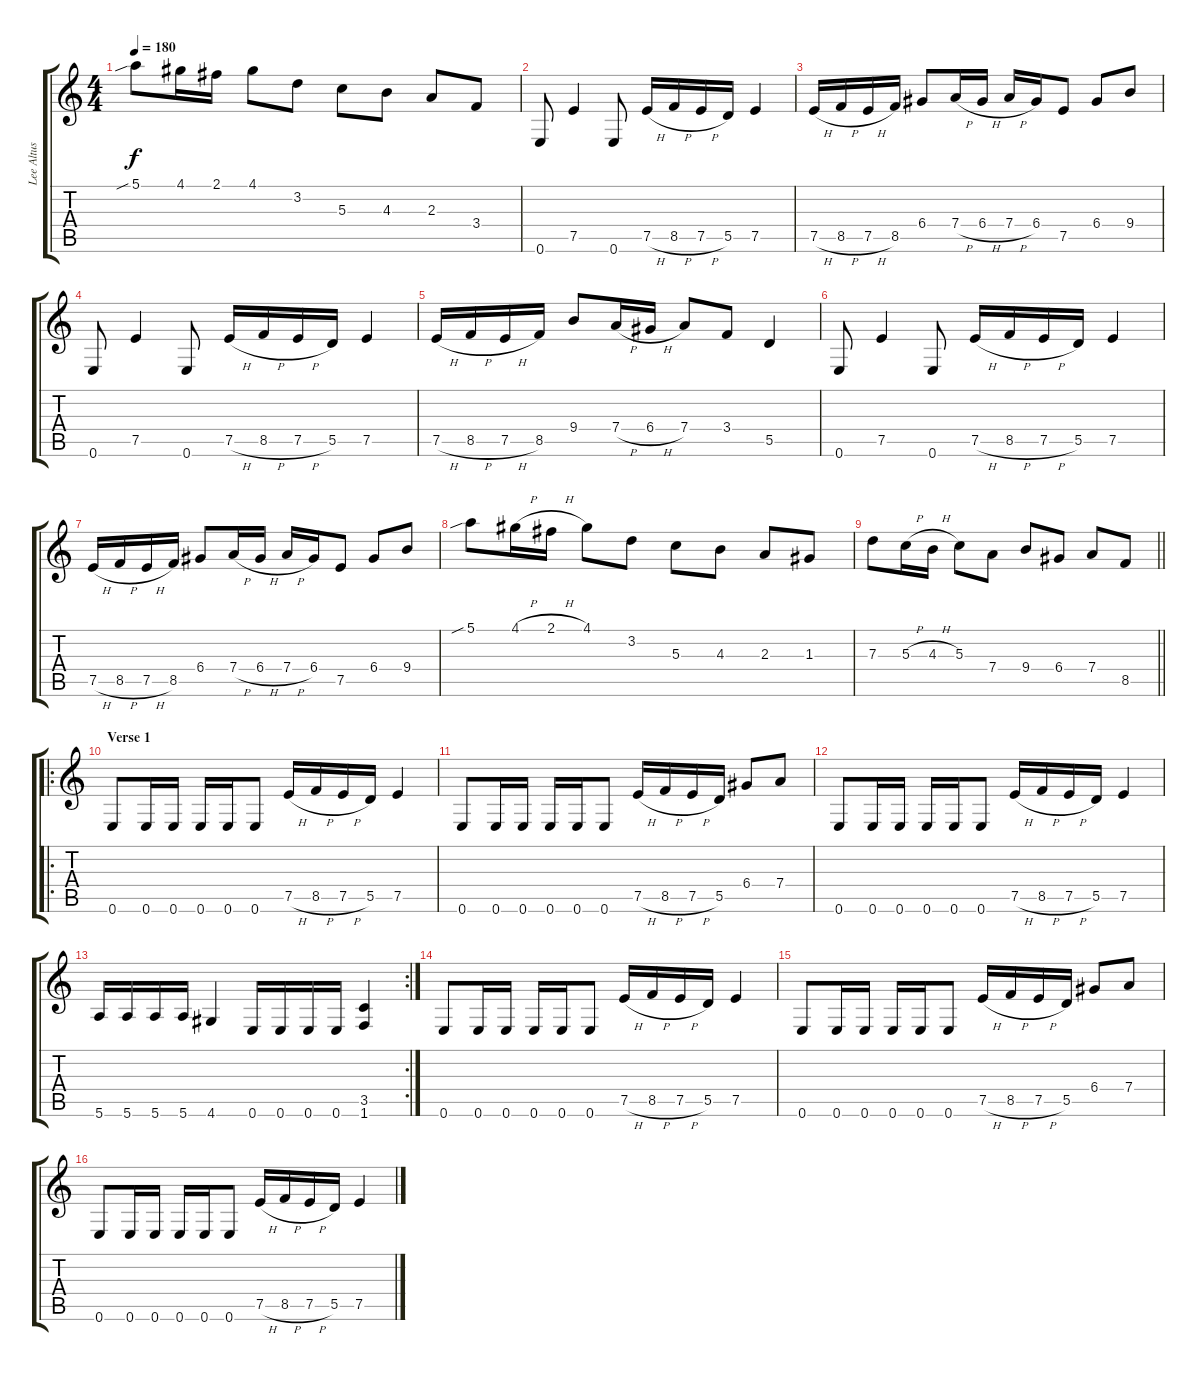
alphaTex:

\track ("Lee Altus" "Lee Altus") {instrument distortionguitar}
\staff {score tabs}
\tuning (E4 B3 G3 D3 A2 E2) {hide}
\ts (4 4)
\tempo 180
\clef g2
\ks c
5.1{sib}.8{dy f} 4.1.16 2.1.16 4.1.8 3.2.8 5.3.8 4.3.8 2.3.8 3.4.8 |
0.6.8 7.5.4 0.6.8 7.5{h}.16 8.5{h}.16 7.5{h}.16 5.5.16 7.5.4 |
7.5{h}.16 8.5{h}.16 7.5{h}.16 8.5.16 6.4.8 7.4{h}.16 6.4{h}.16 7.4{h}.16 6.4.16 7.5.8 6.4.8 9.4.8 |
0.6.8 7.5.4 0.6.8 7.5{h}.16 8.5{h}.16 7.5{h}.16 5.5.16 7.5.4 |
7.5{h}.16 8.5{h}.16 7.5{h}.16 8.5.16 9.4.8 7.4{h}.16 6.4{h}.16 7.4.8 3.4.8 5.5.4 |
0.6.8 7.5.4 0.6.8 7.5{h}.16 8.5{h}.16 7.5{h}.16 5.5.16 7.5.4 |
7.5{h}.16 8.5{h}.16 7.5{h}.16 8.5.16 6.4.8 7.4{h}.16 6.4{h}.16 7.4{h}.16 6.4.16 7.5.8 6.4.8 9.4.8 |
5.1{sib}.8 4.1{h}.16 2.1{h}.16 4.1.8 3.2.8 5.3.8 4.3.8 2.3.8 1.3.8 |
\barLineRight lightlight
7.3.8 5.3{h}.16 4.3{h}.16 5.3.8 7.4.8 9.4.8 6.4.8 7.4.8 8.5.8 |
\ro
\section ("" "Verse 1")
0.6.8 0.6.16 0.6.16 0.6.16 0.6.16 0.6.8 7.5{h}.16 8.5{h}.16 7.5{h}.16 5.5.16 7.5.4 |
0.6.8 0.6.16 0.6.16 0.6.16 0.6.16 0.6.8 7.5{h}.16 8.5{h}.16 7.5{h}.16 5.5.16 6.4.8 7.4.8 |
0.6.8 0.6.16 0.6.16 0.6.16 0.6.16 0.6.8 7.5{h}.16 8.5{h}.16 7.5{h}.16 5.5.16 7.5.4 |
\rc 2
5.6.16 5.6.16 5.6.16 5.6.16 4.6.4 0.6.16 0.6.16 0.6.16 0.6.16 (3.5 1.6).4 |
0.6.8 0.6.16 0.6.16 0.6.16 0.6.16 0.6.8 7.5{h}.16 8.5{h}.16 7.5{h}.16 5.5.16 7.5.4 |
0.6.8 0.6.16 0.6.16 0.6.16 0.6.16 0.6.8 7.5{h}.16 8.5{h}.16 7.5{h}.16 5.5.16 6.4.8 7.4.8 |
0.6.8 0.6.16 0.6.16 0.6.16 0.6.16 0.6.8 7.5{h}.16 8.5{h}.16 7.5{h}.16 5.5.16 7.5.4
